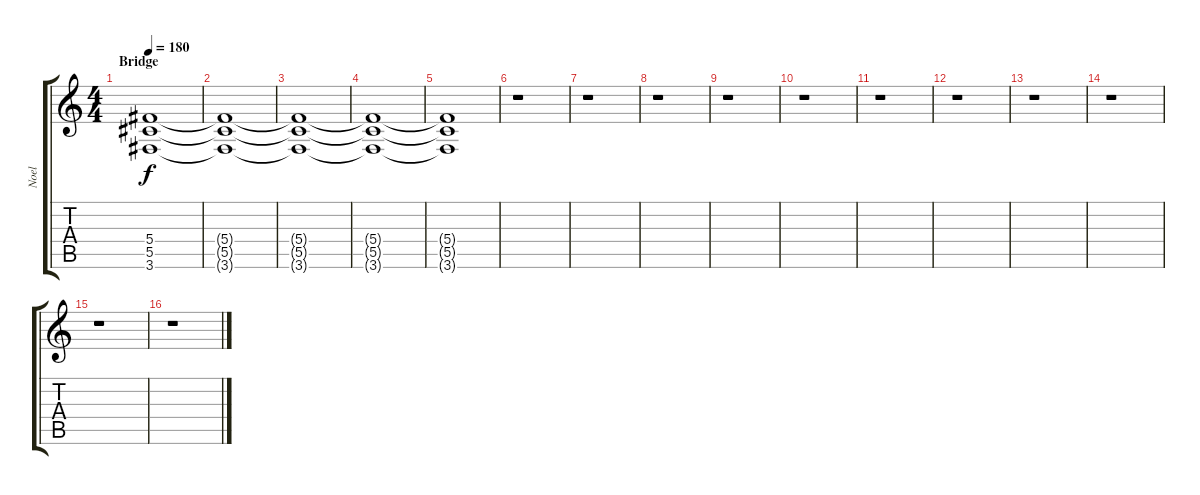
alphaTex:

\track ("Noel" "Noel") {instrument overdrivenguitar}
\staff {score tabs}
\tuning (Eb4 Bb3 Gb3 Db3 Ab2 Eb2) {hide}
\ts (4 4)
\section ("" "Bridge")
\tempo 180
\clef g2
\ks c
(5.4 5.5 3.6).1{dy f} |
(5.4{t} 5.5{t} 3.6{t}).1 |
(5.4{t} 5.5{t} 3.6{t}).1 |
(5.4{t} 5.5{t} 3.6{t}).1 |
(5.4{t} 5.5{t} 3.6{t}).1 |
r.1 |
r.1 |
r.1 |
r.1 |
r.1 |
r.1 |
r.1 |
r.1 |
r.1 |
r.1 |
r.1
